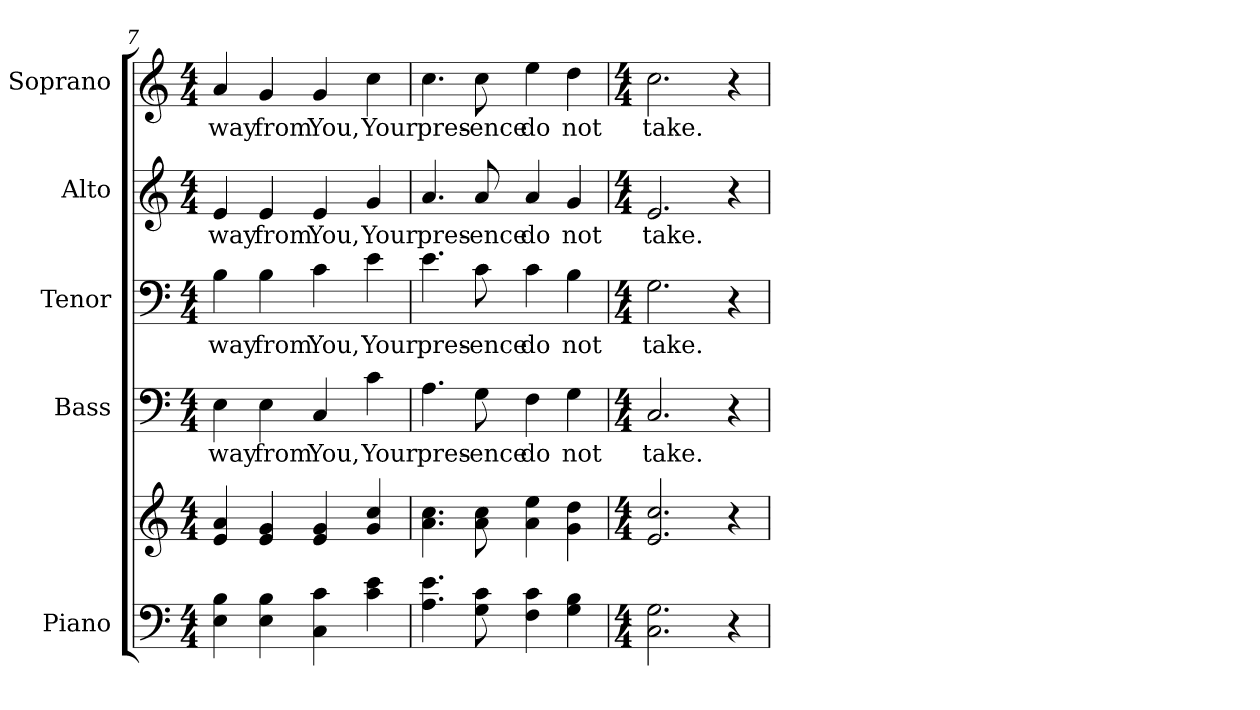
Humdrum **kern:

**kern	**kern	**kern	**text	**kern	**text	**kern	**text	**kern	**text
*part5	*part5	*part4	*part4	*part3	*part3	*part2	*part2	*part1	*part1
*staff6	*staff5	*staff4	*staff4	*staff3	*staff3	*staff2	*staff2	*staff1	*staff1
*I"Piano	*	*I"Bass	*	*I"Tenor	*	*I"Alto	*	*I"Soprano	*
*I'Pno.	*	*I'B.	*	*I'T.	*	*I'A.	*	*I'S.	*
!!LO:PB:g=z
*clefF4	*clefG2	*clefF4	*	*clefF4	*	*clefG2	*	*clefG2	*
*k[]	*k[]	*k[]	*	*k[]	*	*k[]	*	*k[]	*
*C:	*C:	*C:	*	*C:	*	*C:	*	*C:	*
*M4/4	*M4/4	*M4/4	*	*M4/4	*	*M4/4	*	*M4/4	*
=7	=7	=7	=7	=7	=7	=7	=7	=7	=7
!	!	!	!LO:LY:b:color=#000000	!	!	!	!	!	!
!	!	!	!	!	!LO:LY:b:color=#000000	!	!	!	!
!	!	!	!	!	!	!	!LO:LY:b:color=#000000	!	!
!	!	!	!	!	!	!	!	!	!LO:LY:b:color=#000000
4Ei\ 4Bi	4ei/ 4ai	4Ei\	-way	4Bi\	-way	4ei/	-way	4ai/	-way
!	!	!	!LO:LY:b:color=#000000	!	!	!	!	!	!
!	!	!	!	!	!LO:LY:b:color=#000000	!	!	!	!
!	!	!	!	!	!	!	!LO:LY:b:color=#000000	!	!
!	!	!	!	!	!	!	!	!	!LO:LY:b:color=#000000
4Ei\ 4Bi	4ei/ 4gi	4Ei\	from	4Bi\	from	4ei/	from	4gi/	from
!	!	!	!LO:LY:b:color=#000000	!	!	!	!	!	!
!	!	!	!	!	!LO:LY:b:color=#000000	!	!	!	!
!	!	!	!	!	!	!	!LO:LY:b:color=#000000	!	!
!	!	!	!	!	!	!	!	!	!LO:LY:b:color=#000000
4Ci\ 4ci	4ei/ 4gi	4Ci/	You,	4ci\	You,	4ei/	You,	4gi/	You,
!	!	!	!LO:LY:b:color=#000000	!	!	!	!	!	!
!	!	!	!	!	!LO:LY:b:color=#000000	!	!	!	!
!	!	!	!	!	!	!	!LO:LY:b:color=#000000	!	!
!	!	!	!	!	!	!	!	!	!LO:LY:b:color=#000000
4ci\ 4ei	4gi/ 4cci	4ci\	Your	4ei\	Your	4gi/	Your	4cci\	Your
=8	=8	=8	=8	=8	=8	=8	=8	=8	=8
!	!	!	!LO:LY:b:color=#000000	!	!	!	!	!	!
!	!	!	!	!	!LO:LY:b:color=#000000	!	!	!	!
!	!	!	!	!	!	!	!LO:LY:b:color=#000000	!	!
!	!	!	!	!	!	!	!	!	!LO:LY:b:color=#000000
4.Ai\ 4.ei	4.ai\ 4.cci	4.Ai\	pres-	4.ei\	pres-	4.ai/	pres-	4.cci\	pres-
!	!	!	!LO:LY:b:color=#000000	!	!	!	!	!	!
!	!	!	!	!	!LO:LY:b:color=#000000	!	!	!	!
!	!	!	!	!	!	!	!LO:LY:b:color=#000000	!	!
!	!	!	!	!	!	!	!	!	!LO:LY:b:color=#000000
8Gi\ 8ci	8ai\ 8cci	8Gi\	-ence	8ci\	-ence	8ai/	-ence	8cci\	-ence
!	!	!	!LO:LY:b:color=#000000	!	!	!	!	!	!
!	!	!	!	!	!LO:LY:b:color=#000000	!	!	!	!
!	!	!	!	!	!	!	!LO:LY:b:color=#000000	!	!
!	!	!	!	!	!	!	!	!	!LO:LY:b:color=#000000
4Fi\ 4ci	4ai\ 4eei	4Fi\	do	4ci\	do	4ai/	do	4eei\	do
!	!	!	!LO:LY:b:color=#000000	!	!	!	!	!	!
!	!	!	!	!	!LO:LY:b:color=#000000	!	!	!	!
!	!	!	!	!	!	!	!LO:LY:b:color=#000000	!	!
!	!	!	!	!	!	!	!	!	!LO:LY:b:color=#000000
4Gi\ 4Bi	4gi\ 4ddi	4Gi\	not	4Bi\	not	4gi/	not	4ddi\	not
=9	=9	=9	=9	=9	=9	=9	=9	=9	=9
*M4/4	*M4/4	*M4/4	*	*M4/4	*	*M4/4	*	*M4/4	*
!	!	!	!LO:LY:b:color=#000000	!	!	!	!	!	!
!	!	!	!	!	!LO:LY:b:color=#000000	!	!	!	!
!	!	!	!	!	!	!	!LO:LY:b:color=#000000	!	!
!	!	!	!	!	!	!	!	!	!LO:LY:b:color=#000000
2.Ci\ 2.Gi	2.ei/ 2.cci	2.Ci/	take.	2.Gi\	take.	2.ei/	take.	2.cci\	take.
4r	4r	4r	.	4r	.	4r	.	4r	.
=	=	=	=	=	=	=	=	=	=
*-	*-	*-	*-	*-	*-	*-	*-	*-	*-
